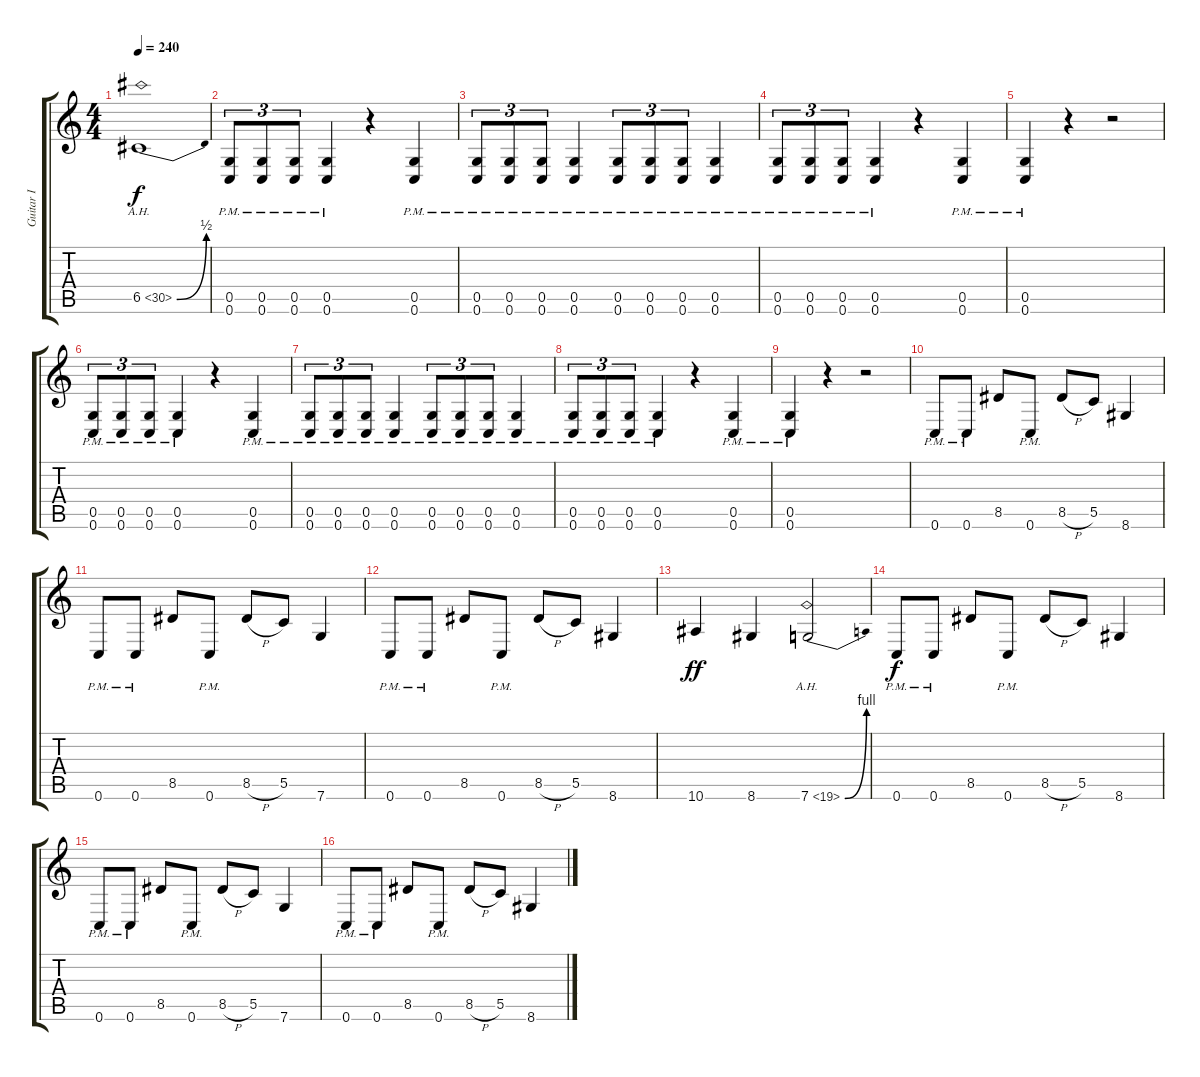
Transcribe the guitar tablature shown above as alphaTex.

\track ("Guitar I" "Guitar I") {instrument distortionguitar}
\staff {score tabs}
\tuning (D4 A3 F3 C3 G2 C2) {hide}
\ts (4 4)
\tempo 240
\clef g2
\ks c
6.5{be (bend 0 0 60 2) ah 24}.1{dy f} |
(0.5{pm} 0.6{pm}).8{tu (3 2)} (0.5{pm} 0.6{pm}).8{tu (3 2)} (0.5{pm} 0.6{pm}).8{tu (3 2)} (0.5{pm} 0.6{pm}).4 r.4 (0.5{pm} 0.6{pm}).4 |
(0.5{pm} 0.6{pm}).8{tu (3 2)} (0.5{pm} 0.6{pm}).8{tu (3 2)} (0.5{pm} 0.6{pm}).8{tu (3 2)} (0.5{pm} 0.6{pm}).4 (0.5{pm} 0.6{pm}).8{tu (3 2)} (0.5{pm} 0.6{pm}).8{tu (3 2)} (0.5{pm} 0.6{pm}).8{tu (3 2)} (0.5{pm} 0.6{pm}).4 |
(0.5{pm} 0.6{pm}).8{tu (3 2)} (0.5{pm} 0.6{pm}).8{tu (3 2)} (0.5{pm} 0.6{pm}).8{tu (3 2)} (0.5{pm} 0.6{pm}).4 r.4 (0.5{pm} 0.6{pm}).4 |
(0.5{pm} 0.6{pm}).4 r.4 r.2 |
(0.5{pm} 0.6{pm}).8{tu (3 2)} (0.5{pm} 0.6{pm}).8{tu (3 2)} (0.5{pm} 0.6{pm}).8{tu (3 2)} (0.5{pm} 0.6{pm}).4 r.4 (0.5{pm} 0.6{pm}).4 |
(0.5{pm} 0.6{pm}).8{tu (3 2)} (0.5{pm} 0.6{pm}).8{tu (3 2)} (0.5{pm} 0.6{pm}).8{tu (3 2)} (0.5{pm} 0.6{pm}).4 (0.5{pm} 0.6{pm}).8{tu (3 2)} (0.5{pm} 0.6{pm}).8{tu (3 2)} (0.5{pm} 0.6{pm}).8{tu (3 2)} (0.5{pm} 0.6{pm}).4 |
(0.5{pm} 0.6{pm}).8{tu (3 2)} (0.5{pm} 0.6{pm}).8{tu (3 2)} (0.5{pm} 0.6{pm}).8{tu (3 2)} (0.5{pm} 0.6{pm}).4 r.4 (0.5{pm} 0.6{pm}).4 |
(0.5{pm} 0.6{pm}).4 r.4 r.2 |
0.6{pm}.8 0.6{pm}.8 8.5.8 0.6{pm}.8 8.5{h}.8 5.5.8 8.6.4 |
0.6{pm}.8 0.6{pm}.8 8.5.8 0.6{pm}.8 8.5{h}.8 5.5.8 7.6.4 |
0.6{pm}.8 0.6{pm}.8 8.5.8 0.6{pm}.8 8.5{h}.8 5.5.8 8.6.4 |
10.6.4{dy ff} 8.6.4 7.6{be (bend 0 0 60 4) ah 12}.2 |
0.6{pm}.8{dy f} 0.6{pm}.8 8.5.8 0.6{pm}.8 8.5{h}.8 5.5.8 8.6.4 |
0.6{pm}.8 0.6{pm}.8 8.5.8 0.6{pm}.8 8.5{h}.8 5.5.8 7.6.4 |
0.6{pm}.8 0.6{pm}.8 8.5.8 0.6{pm}.8 8.5{h}.8 5.5.8 8.6.4
